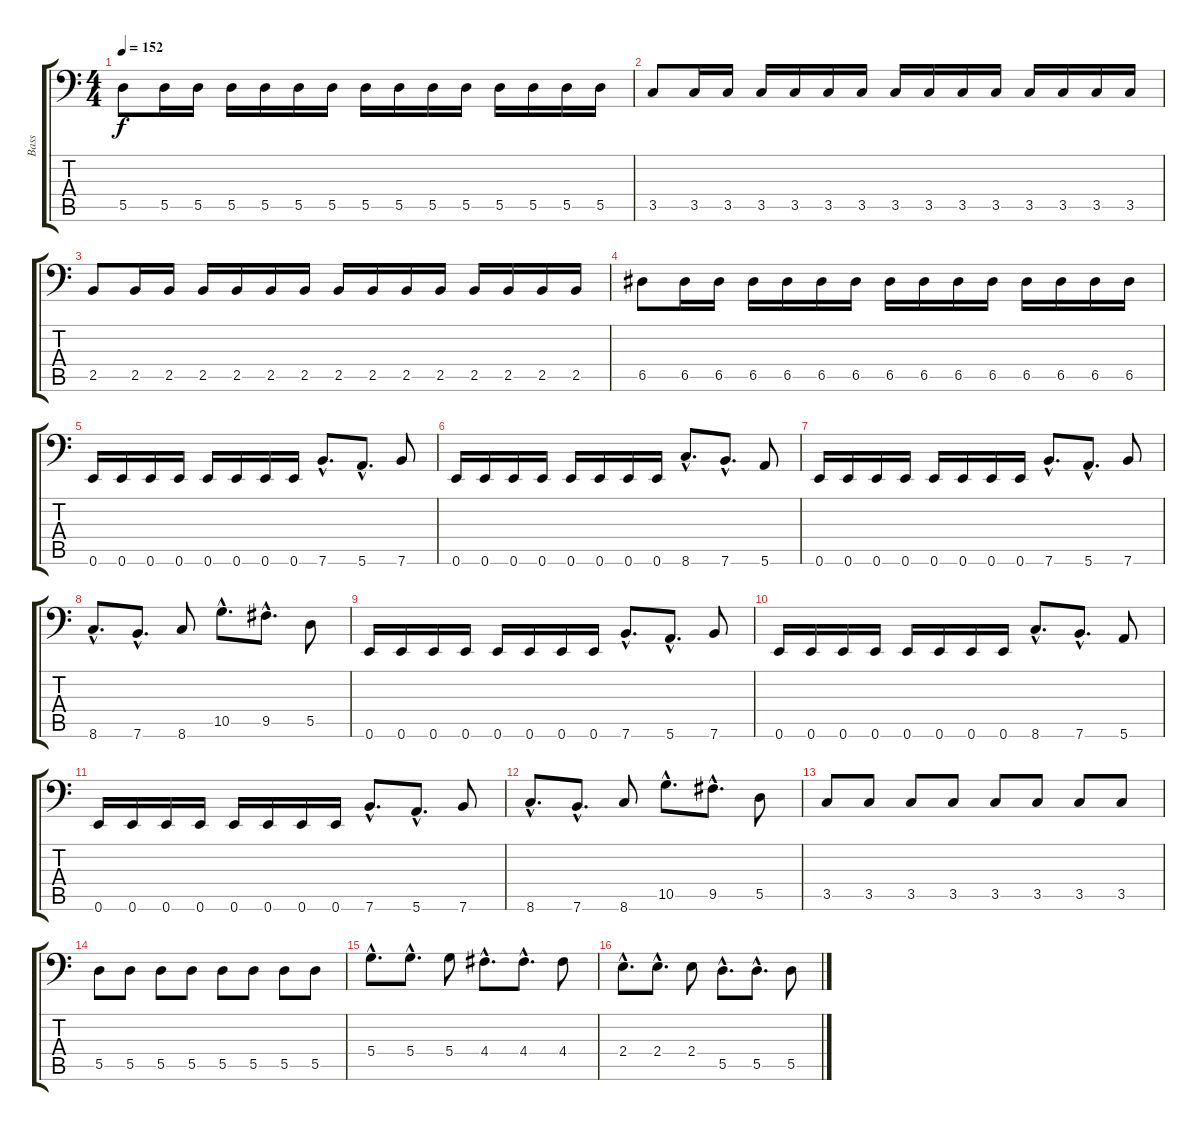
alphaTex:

\track ("Bass" "Bass") {instrument electricbasspick}
\staff {score tabs}
\tuning (E3 B2 G2 D2 A1 E1) {hide}
\ts (4 4)
\tempo 152
\clef f4
\ks c
5.5.8{dy f} 5.5.16 5.5.16 5.5.16 5.5.16 5.5.16 5.5.16 5.5.16 5.5.16 5.5.16 5.5.16 5.5.16 5.5.16 5.5.16 5.5.16 |
3.5.8 3.5.16 3.5.16 3.5.16 3.5.16 3.5.16 3.5.16 3.5.16 3.5.16 3.5.16 3.5.16 3.5.16 3.5.16 3.5.16 3.5.16 |
2.5.8 2.5.16 2.5.16 2.5.16 2.5.16 2.5.16 2.5.16 2.5.16 2.5.16 2.5.16 2.5.16 2.5.16 2.5.16 2.5.16 2.5.16 |
6.5.8 6.5.16 6.5.16 6.5.16 6.5.16 6.5.16 6.5.16 6.5.16 6.5.16 6.5.16 6.5.16 6.5.16 6.5.16 6.5.16 6.5.16 |
0.6.16 0.6.16 0.6.16 0.6.16 0.6.16 0.6.16 0.6.16 0.6.16 7.6{hac}.8{d} 5.6{hac}.8{d} 7.6.8 |
0.6.16 0.6.16 0.6.16 0.6.16 0.6.16 0.6.16 0.6.16 0.6.16 8.6{hac}.8{d} 7.6{hac}.8{d} 5.6.8 |
0.6.16 0.6.16 0.6.16 0.6.16 0.6.16 0.6.16 0.6.16 0.6.16 7.6{hac}.8{d} 5.6{hac}.8{d} 7.6.8 |
8.6{hac}.8{d} 7.6{hac}.8{d} 8.6.8 10.5{hac}.8{d} 9.5{hac}.8{d} 5.5.8 |
0.6.16 0.6.16 0.6.16 0.6.16 0.6.16 0.6.16 0.6.16 0.6.16 7.6{hac}.8{d} 5.6{hac}.8{d} 7.6.8 |
0.6.16 0.6.16 0.6.16 0.6.16 0.6.16 0.6.16 0.6.16 0.6.16 8.6{hac}.8{d} 7.6{hac}.8{d} 5.6.8 |
0.6.16 0.6.16 0.6.16 0.6.16 0.6.16 0.6.16 0.6.16 0.6.16 7.6{hac}.8{d} 5.6{hac}.8{d} 7.6.8 |
8.6{hac}.8{d} 7.6{hac}.8{d} 8.6.8 10.5{hac}.8{d} 9.5{hac}.8{d} 5.5.8 |
3.5.8 3.5.8 3.5.8 3.5.8 3.5.8 3.5.8 3.5.8 3.5.8 |
5.5.8 5.5.8 5.5.8 5.5.8 5.5.8 5.5.8 5.5.8 5.5.8 |
5.4{hac}.8{d} 5.4{hac}.8{d} 5.4.8 4.4{hac}.8{d} 4.4{hac}.8{d} 4.4.8 |
2.4{hac}.8{d} 2.4{hac}.8{d} 2.4.8 5.5{hac}.8{d} 5.5{hac}.8{d} 5.5.8
